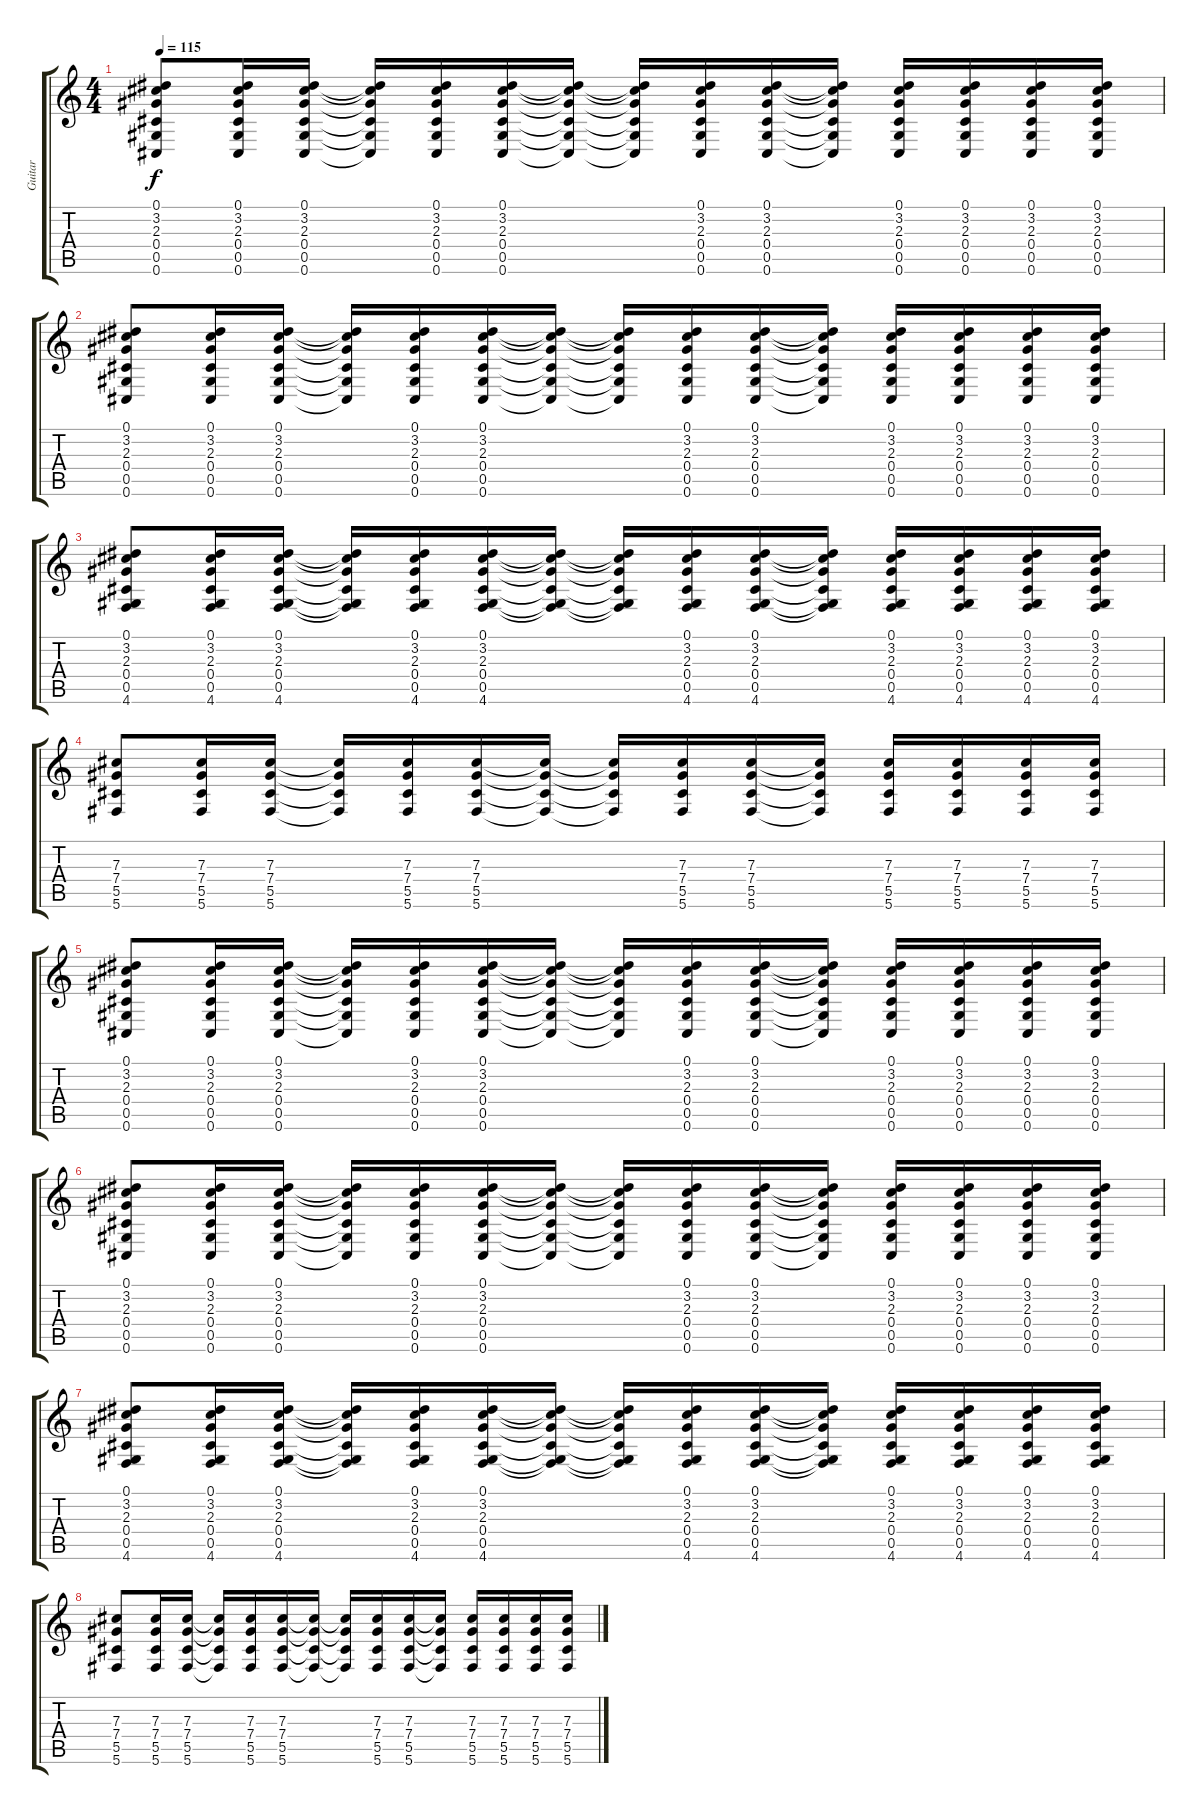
\track ("Guitar" "Guitar") {instrument acousticguitarsteel}
\staff {score tabs}
\tuning (Eb4 Bb3 Gb3 Db3 Ab2 Db2) {hide}
\ts (4 4)
\tempo 115
\clef g2
\ks c
(0.1 3.2 2.3 0.4 0.5 0.6).8{dy f instrument acousticguitarsteel} (0.1 3.2 2.3 0.4 0.5 0.6).16 (0.1 3.2 2.3 0.4 0.5 0.6).16 (0.1{t} 3.2{t} 2.3{t} 0.4{t} 0.5{t} 0.6{t}).16 (0.1 3.2 2.3 0.4 0.5 0.6).16 (0.1 3.2 2.3 0.4 0.5 0.6).16 (0.1{t} 3.2{t} 2.3{t} 0.4{t} 0.5{t} 0.6{t}).16 (0.1{t} 3.2{t} 2.3{t} 0.4{t} 0.5{t} 0.6{t}).16 (0.1 3.2 2.3 0.4 0.5 0.6).16 (0.1 3.2 2.3 0.4 0.5 0.6).16 (0.1{t} 3.2{t} 2.3{t} 0.4{t} 0.5{t} 0.6{t}).16 (0.1 3.2 2.3 0.4 0.5 0.6).16 (0.1 3.2 2.3 0.4 0.5 0.6).16 (0.1 3.2 2.3 0.4 0.5 0.6).16 (0.1 3.2 2.3 0.4 0.5 0.6).16 |
(0.1 3.2 2.3 0.4 0.5 0.6).8 (0.1 3.2 2.3 0.4 0.5 0.6).16 (0.1 3.2 2.3 0.4 0.5 0.6).16 (0.1{t} 3.2{t} 2.3{t} 0.4{t} 0.5{t} 0.6{t}).16 (0.1 3.2 2.3 0.4 0.5 0.6).16 (0.1 3.2 2.3 0.4 0.5 0.6).16 (0.1{t} 3.2{t} 2.3{t} 0.4{t} 0.5{t} 0.6{t}).16 (0.1{t} 3.2{t} 2.3{t} 0.4{t} 0.5{t} 0.6{t}).16 (0.1 3.2 2.3 0.4 0.5 0.6).16 (0.1 3.2 2.3 0.4 0.5 0.6).16 (0.1{t} 3.2{t} 2.3{t} 0.4{t} 0.5{t} 0.6{t}).16 (0.1 3.2 2.3 0.4 0.5 0.6).16 (0.1 3.2 2.3 0.4 0.5 0.6).16 (0.1 3.2 2.3 0.4 0.5 0.6).16 (0.1 3.2 2.3 0.4 0.5 0.6).16 |
(0.1 3.2 2.3 0.4 0.5 4.6).8 (0.1 3.2 2.3 0.4 0.5 4.6).16 (0.1 3.2 2.3 0.4 0.5 4.6).16 (0.1{t} 3.2{t} 2.3{t} 0.4{t} 0.5{t} 4.6{t}).16 (0.1 3.2 2.3 0.4 0.5 4.6).16 (0.1 3.2 2.3 0.4 0.5 4.6).16 (0.1{t} 3.2{t} 2.3{t} 0.4{t} 0.5{t} 4.6{t}).16 (0.1{t} 3.2{t} 2.3{t} 0.4{t} 0.5{t} 4.6{t}).16 (0.1 3.2 2.3 0.4 0.5 4.6).16 (0.1 3.2 2.3 0.4 0.5 4.6).16 (0.1{t} 3.2{t} 2.3{t} 0.4{t} 0.5{t} 4.6{t}).16 (0.1 3.2 2.3 0.4 0.5 4.6).16 (0.1 3.2 2.3 0.4 0.5 4.6).16 (0.1 3.2 2.3 0.4 0.5 4.6).16 (0.1 3.2 2.3 0.4 0.5 4.6).16 |
(7.3 7.4 5.5 5.6).8 (7.3 7.4 5.5 5.6).16 (7.3 7.4 5.5 5.6).16 (7.3{t} 7.4{t} 5.5{t} 5.6{t}).16 (7.3 7.4 5.5 5.6).16 (7.3 7.4 5.5 5.6).16 (7.3{t} 7.4{t} 5.5{t} 5.6{t}).16 (7.3{t} 7.4{t} 5.5{t} 5.6{t}).16 (7.3 7.4 5.5 5.6).16 (7.3 7.4 5.5 5.6).16 (7.3{t} 7.4{t} 5.5{t} 5.6{t}).16 (7.3 7.4 5.5 5.6).16 (7.3 7.4 5.5 5.6).16 (7.3 7.4 5.5 5.6).16 (7.3 7.4 5.5 5.6).16 |
(0.1 3.2 2.3 0.4 0.5 0.6).8 (0.1 3.2 2.3 0.4 0.5 0.6).16 (0.1 3.2 2.3 0.4 0.5 0.6).16 (0.1{t} 3.2{t} 2.3{t} 0.4{t} 0.5{t} 0.6{t}).16 (0.1 3.2 2.3 0.4 0.5 0.6).16 (0.1 3.2 2.3 0.4 0.5 0.6).16 (0.1{t} 3.2{t} 2.3{t} 0.4{t} 0.5{t} 0.6{t}).16 (0.1{t} 3.2{t} 2.3{t} 0.4{t} 0.5{t} 0.6{t}).16 (0.1 3.2 2.3 0.4 0.5 0.6).16 (0.1 3.2 2.3 0.4 0.5 0.6).16 (0.1{t} 3.2{t} 2.3{t} 0.4{t} 0.5{t} 0.6{t}).16 (0.1 3.2 2.3 0.4 0.5 0.6).16 (0.1 3.2 2.3 0.4 0.5 0.6).16 (0.1 3.2 2.3 0.4 0.5 0.6).16 (0.1 3.2 2.3 0.4 0.5 0.6).16 |
(0.1 3.2 2.3 0.4 0.5 0.6).8 (0.1 3.2 2.3 0.4 0.5 0.6).16 (0.1 3.2 2.3 0.4 0.5 0.6).16 (0.1{t} 3.2{t} 2.3{t} 0.4{t} 0.5{t} 0.6{t}).16 (0.1 3.2 2.3 0.4 0.5 0.6).16 (0.1 3.2 2.3 0.4 0.5 0.6).16 (0.1{t} 3.2{t} 2.3{t} 0.4{t} 0.5{t} 0.6{t}).16 (0.1{t} 3.2{t} 2.3{t} 0.4{t} 0.5{t} 0.6{t}).16 (0.1 3.2 2.3 0.4 0.5 0.6).16 (0.1 3.2 2.3 0.4 0.5 0.6).16 (0.1{t} 3.2{t} 2.3{t} 0.4{t} 0.5{t} 0.6{t}).16 (0.1 3.2 2.3 0.4 0.5 0.6).16 (0.1 3.2 2.3 0.4 0.5 0.6).16 (0.1 3.2 2.3 0.4 0.5 0.6).16 (0.1 3.2 2.3 0.4 0.5 0.6).16 |
(0.1 3.2 2.3 0.4 0.5 4.6).8 (0.1 3.2 2.3 0.4 0.5 4.6).16 (0.1 3.2 2.3 0.4 0.5 4.6).16 (0.1{t} 3.2{t} 2.3{t} 0.4{t} 0.5{t} 4.6{t}).16 (0.1 3.2 2.3 0.4 0.5 4.6).16 (0.1 3.2 2.3 0.4 0.5 4.6).16 (0.1{t} 3.2{t} 2.3{t} 0.4{t} 0.5{t} 4.6{t}).16 (0.1{t} 3.2{t} 2.3{t} 0.4{t} 0.5{t} 4.6{t}).16 (0.1 3.2 2.3 0.4 0.5 4.6).16 (0.1 3.2 2.3 0.4 0.5 4.6).16 (0.1{t} 3.2{t} 2.3{t} 0.4{t} 0.5{t} 4.6{t}).16 (0.1 3.2 2.3 0.4 0.5 4.6).16 (0.1 3.2 2.3 0.4 0.5 4.6).16 (0.1 3.2 2.3 0.4 0.5 4.6).16 (0.1 3.2 2.3 0.4 0.5 4.6).16 |
(7.3 7.4 5.5 5.6).8 (7.3 7.4 5.5 5.6).16 (7.3 7.4 5.5 5.6).16 (7.3{t} 7.4{t} 5.5{t} 5.6{t}).16 (7.3 7.4 5.5 5.6).16 (7.3 7.4 5.5 5.6).16 (7.3{t} 7.4{t} 5.5{t} 5.6{t}).16 (7.3{t} 7.4{t} 5.5{t} 5.6{t}).16 (7.3 7.4 5.5 5.6).16 (7.3 7.4 5.5 5.6).16 (7.3{t} 7.4{t} 5.5{t} 5.6{t}).16 (7.3 7.4 5.5 5.6).16 (7.3 7.4 5.5 5.6).16 (7.3 7.4 5.5 5.6).16 (7.3 7.4 5.5 5.6).16
